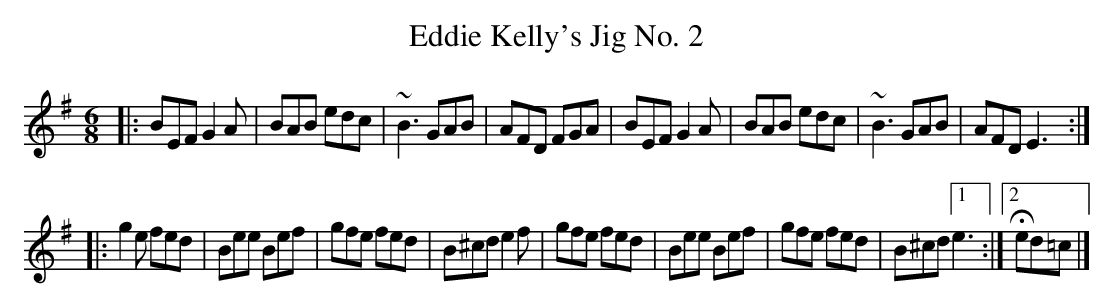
X:1
T:Eddie Kelly's Jig No. 2
M:6/8
L:1/8
K:Em
|:\
BEF G2A | BAB edc | ~B3 GAB | AFD FGA |\
BEF G2A | BAB edc | ~B3 GAB | AFD E3 :|
|:\
g2e fed | Bee Bef | gfe fed | B^cd e2f |\
gfe fed | Bee Bef | gfe fed | B^cd [1 e3 :|2 Hed=c |]
